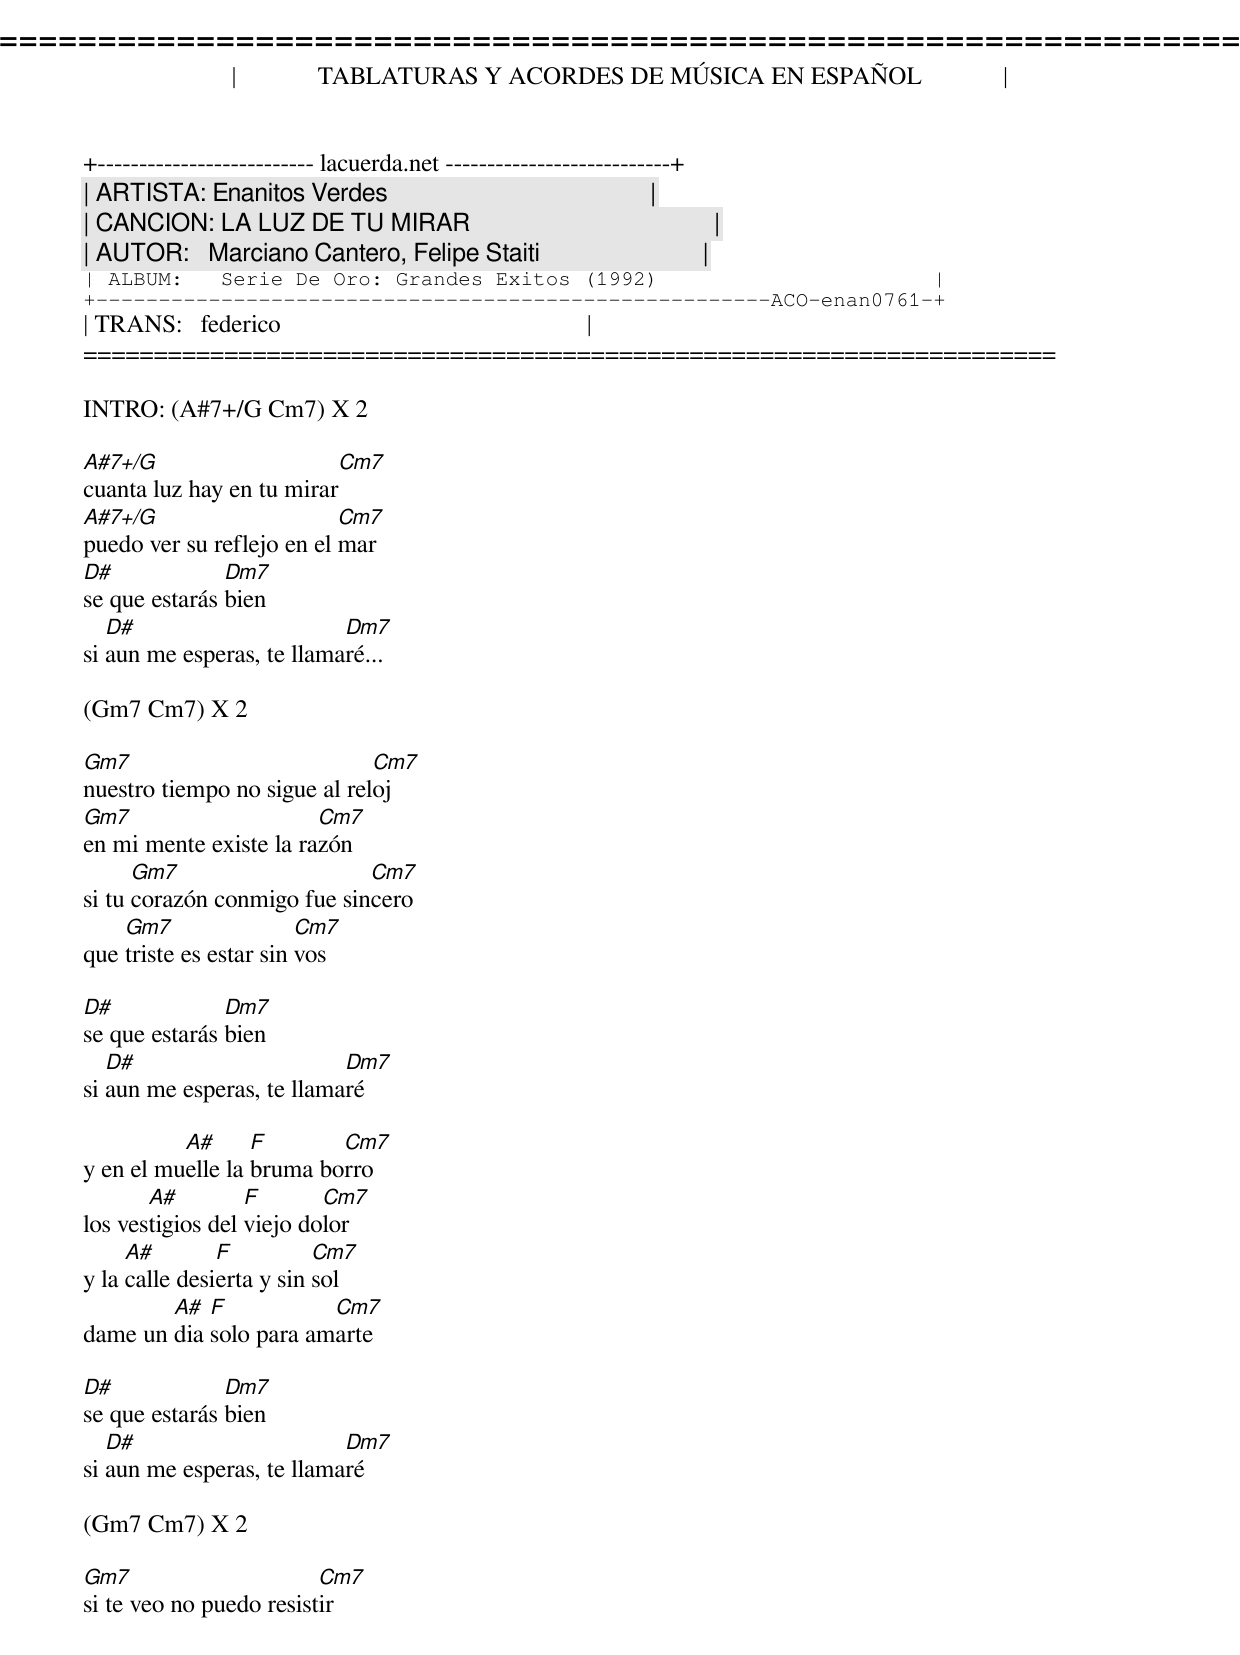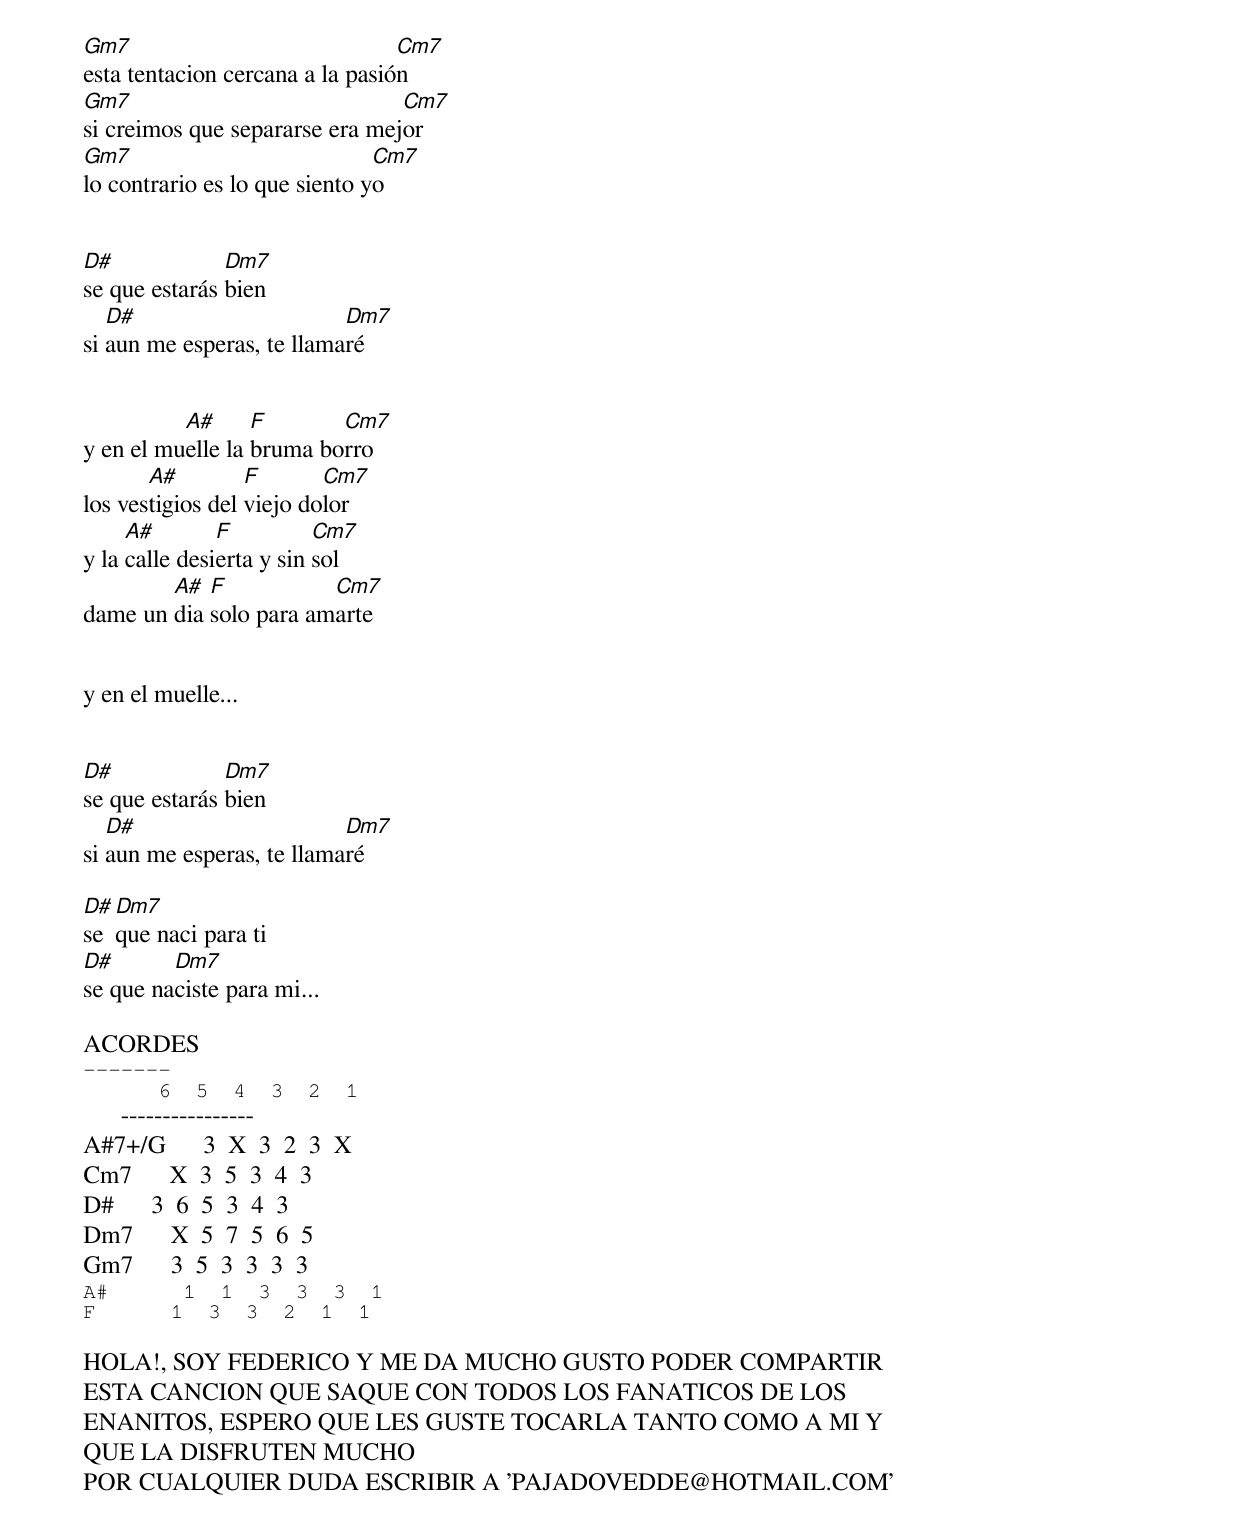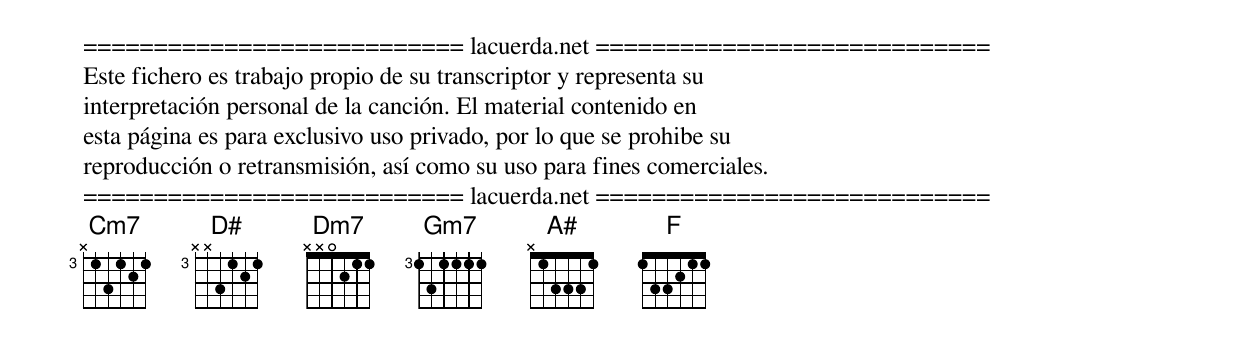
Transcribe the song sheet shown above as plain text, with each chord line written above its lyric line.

=====================================================================
|             TABLATURAS Y ACORDES DE MÚSICA EN ESPAÑOL             |
+-------------------------- lacuerda.net ---------------------------+
| ARTISTA: Enanitos Verdes                                          |
| CANCION: LA LUZ DE TU MIRAR                                       |
| AUTOR:   Marciano Cantero, Felipe Staiti                          |
| ALBUM:   Serie De Oro: Grandes Exitos (1992)                      |
+------------------------------------------------------ACO-enan0761-+
| TRANS:   federico                                                 |
=====================================================================

INTRO: (A#7+/G Cm7) X 2

A#7+/G                     Cm7
cuanta luz hay en tu mirar
A#7+/G                     Cm7
puedo ver su reflejo en el mar
D#             Dm7
se que estarás bien
   D#                      Dm7
si aun me esperas, te llamaré...

(Gm7 Cm7) X 2

Gm7                           Cm7
nuestro tiempo no sigue al reloj
Gm7                     Cm7
en mi mente existe la razón
      Gm7                    Cm7
si tu corazón conmigo fue sincero
    Gm7                 Cm7
que triste es estar sin vos

D#             Dm7
se que estarás bien
   D#                      Dm7
si aun me esperas, te llamaré

          A#      F       Cm7
y en el muelle la bruma borro
       A#         F       Cm7
los vestigios del viejo dolor
     A#        F          Cm7
y la calle desierta y sin sol
        A#  F           Cm7
dame un dia solo para amarte

D#             Dm7
se que estarás bien
   D#                      Dm7
si aun me esperas, te llamaré

(Gm7 Cm7) X 2

Gm7                      Cm7
si te veo no puedo resistir
Gm7                              Cm7
esta tentacion cercana a la pasión
Gm7                             Cm7
si creimos que separarse era mejor
Gm7                            Cm7
lo contrario es lo que siento yo


D#             Dm7
se que estarás bien
   D#                      Dm7
si aun me esperas, te llamaré


          A#      F       Cm7
y en el muelle la bruma borro
       A#         F       Cm7
los vestigios del viejo dolor
     A#        F          Cm7
y la calle desierta y sin sol
        A#  F           Cm7
dame un dia solo para amarte


y en el muelle...


D#             Dm7
se que estarás bien
   D#                      Dm7
si aun me esperas, te llamaré

D# Dm7
se que naci para ti
D#       Dm7
se que naciste para mi...

ACORDES
-------
      6  5  4  3  2  1
      ----------------
A#7+/G      3  X  3  2  3  X
Cm7      X  3  5  3  4  3
D#      3  6  5  3  4  3
Dm7      X  5  7  5  6  5
Gm7      3  5  3  3  3  3
A#      1  1  3  3  3  1
F      1  3  3  2  1  1

HOLA!, SOY FEDERICO Y ME DA MUCHO GUSTO PODER COMPARTIR
ESTA CANCION QUE SAQUE CON TODOS LOS FANATICOS DE LOS
ENANITOS, ESPERO QUE LES GUSTE TOCARLA TANTO COMO A MI Y
QUE LA DISFRUTEN MUCHO
POR CUALQUIER DUDA ESCRIBIR A 'PAJADOVEDDE@HOTMAIL.COM'


=========================== lacuerda.net ============================
Este fichero es trabajo propio de su transcriptor y representa su
interpretación personal de la canción. El material contenido en
esta página es para exclusivo uso privado, por lo que se prohibe su
reproducción o retransmisión, así como su uso para fines comerciales.
=========================== lacuerda.net ============================
